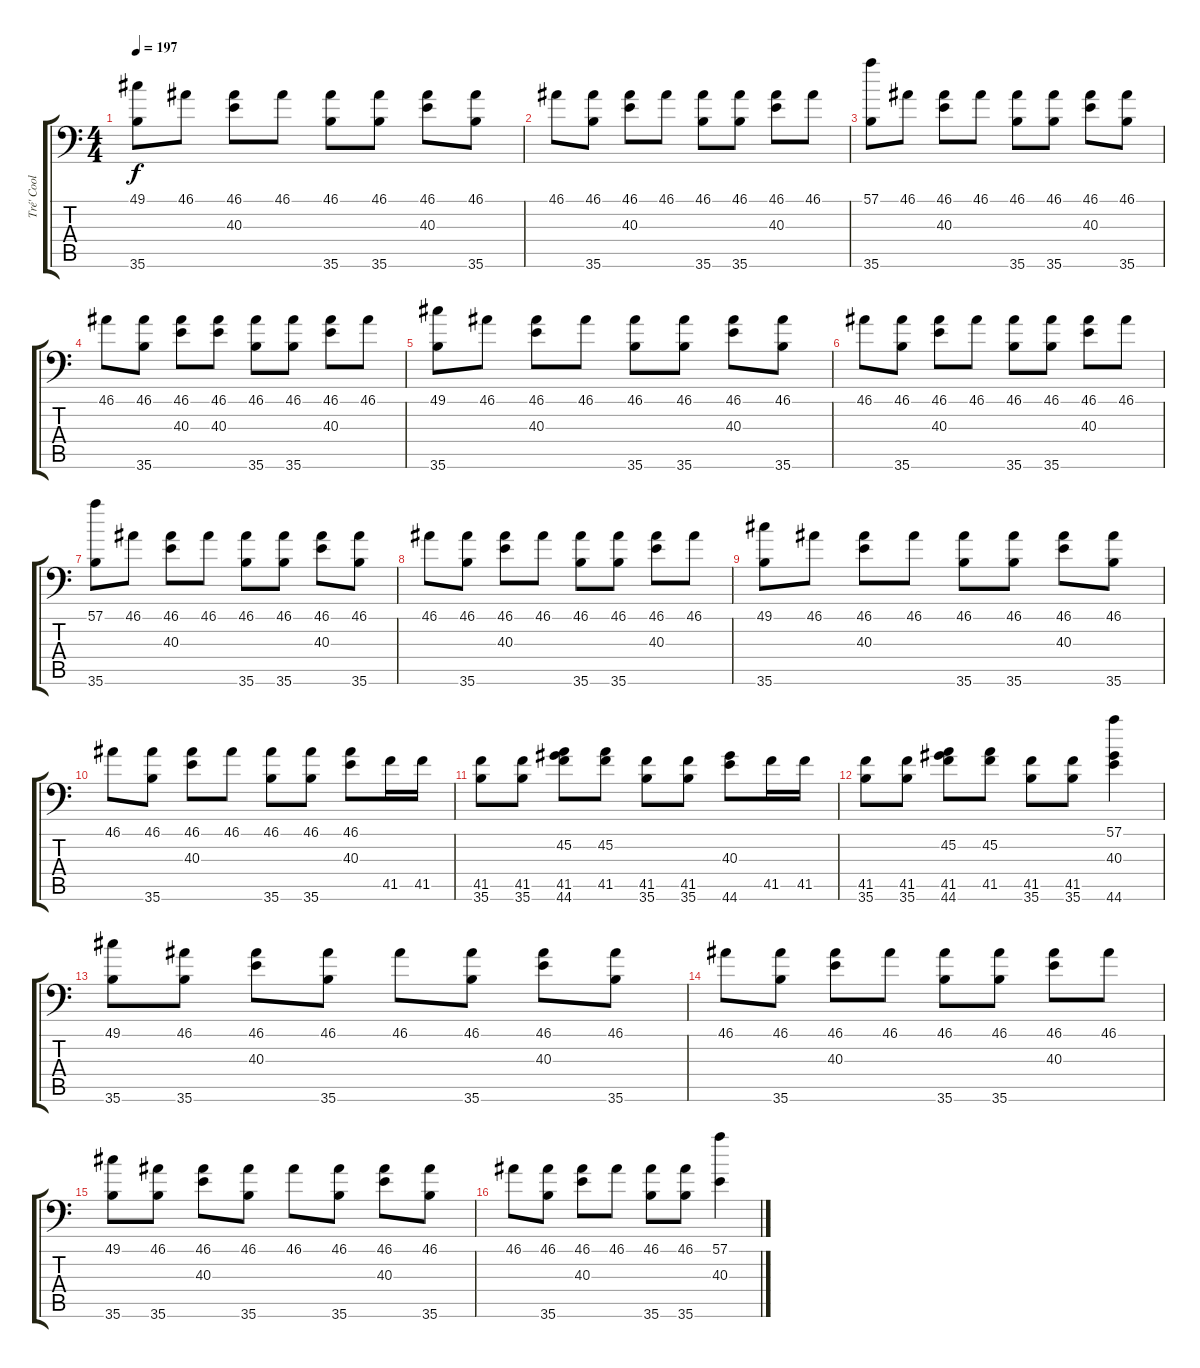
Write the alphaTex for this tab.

\track ("Tré' Cool (Drums)" "Tré' Cool ") {instrument acousticgrandpiano}
\staff {score tabs}
\tuning (C-1 C-1 C-1 C-1 C-1 C-1) {hide}
\ts (4 4)
\tempo 197
\clef f4
\ks c
(49.1 35.6).8{dy f} 46.1.8 (46.1 40.3).8 46.1.8 (46.1 35.6).8 (46.1 35.6).8 (46.1 40.3).8 (46.1 35.6).8 |
46.1.8 (46.1 35.6).8 (46.1 40.3).8 46.1.8 (46.1 35.6).8 (46.1 35.6).8 (46.1 40.3).8 46.1.8 |
(57.1 35.6).8 46.1.8 (46.1 40.3).8 46.1.8 (46.1 35.6).8 (46.1 35.6).8 (46.1 40.3).8 (46.1 35.6).8 |
46.1.8 (46.1 35.6).8 (46.1 40.3).8 (46.1 40.3).8 (46.1 35.6).8 (46.1 35.6).8 (46.1 40.3).8 46.1.8 |
(49.1 35.6).8 46.1.8 (46.1 40.3).8 46.1.8 (46.1 35.6).8 (46.1 35.6).8 (46.1 40.3).8 (46.1 35.6).8 |
46.1.8 (46.1 35.6).8 (46.1 40.3).8 46.1.8 (46.1 35.6).8 (46.1 35.6).8 (46.1 40.3).8 46.1.8 |
(57.1 35.6).8 46.1.8 (46.1 40.3).8 46.1.8 (46.1 35.6).8 (46.1 35.6).8 (46.1 40.3).8 (46.1 35.6).8 |
46.1.8 (46.1 35.6).8 (46.1 40.3).8 46.1.8 (46.1 35.6).8 (46.1 35.6).8 (46.1 40.3).8 46.1.8 |
(49.1 35.6).8 46.1.8 (46.1 40.3).8 46.1.8 (46.1 35.6).8 (46.1 35.6).8 (46.1 40.3).8 (46.1 35.6).8 |
46.1.8 (46.1 35.6).8 (46.1 40.3).8 46.1.8 (46.1 35.6).8 (46.1 35.6).8 (46.1 40.3).8 41.5.16 41.5.16 |
(41.5 35.6).8 (41.5 35.6).8 (45.2 41.5 44.6).8 (45.2 41.5).8 (41.5 35.6).8 (41.5 35.6).8 (40.3 44.6).8 41.5.16 41.5.16 |
(41.5 35.6).8 (41.5 35.6).8 (45.2 41.5 44.6).8 (45.2 41.5).8 (41.5 35.6).8 (41.5 35.6).8 (57.1 40.3 44.6).4 |
(49.1 35.6).8 (46.1 35.6).8 (46.1 40.3).8 (46.1 35.6).8 46.1.8 (46.1 35.6).8 (46.1 40.3).8 (46.1 35.6).8 |
46.1.8 (46.1 35.6).8 (46.1 40.3).8 46.1.8 (46.1 35.6).8 (46.1 35.6).8 (46.1 40.3).8 46.1.8 |
(49.1 35.6).8 (46.1 35.6).8 (46.1 40.3).8 (46.1 35.6).8 46.1.8 (46.1 35.6).8 (46.1 40.3).8 (46.1 35.6).8 |
46.1.8 (46.1 35.6).8 (46.1 40.3).8 46.1.8 (46.1 35.6).8 (46.1 35.6).8 (57.1 40.3).4
